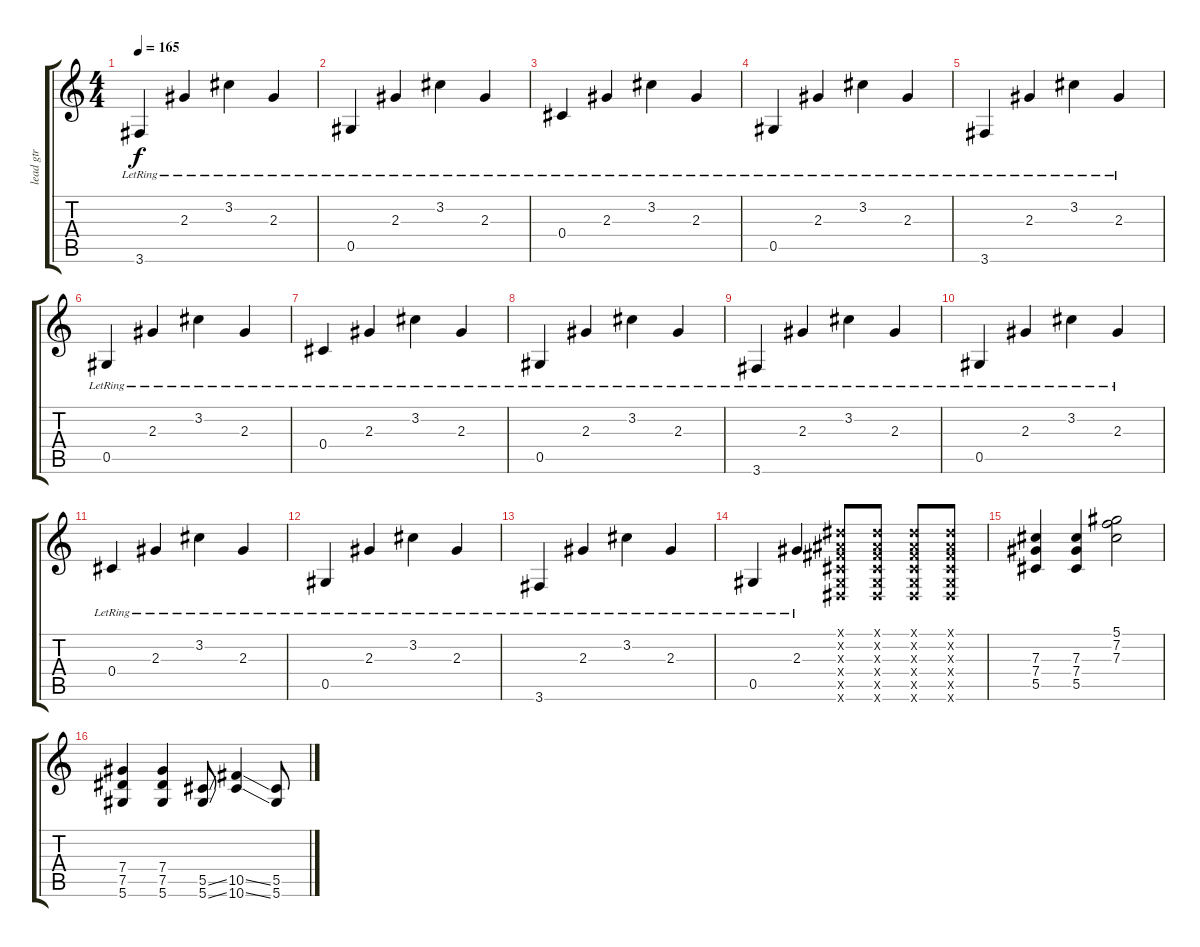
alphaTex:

\track ("lead gtr" "lead gtr") {instrument distortionguitar}
\staff {score tabs}
\tuning (Eb4 Bb3 Gb3 Db3 Ab2 Eb2) {hide}
\ts (4 4)
\tempo 165
\clef g2
\ks c
3.6{lr}.4{dy f} 2.3{lr}.4 3.2{lr}.4 2.3{lr}.4 |
0.5{lr}.4 2.3{lr}.4 3.2{lr}.4 2.3{lr}.4 |
0.4{lr}.4{instrument electricguitarclean} 2.3{lr}.4 3.2{lr}.4 2.3{lr}.4 |
0.5{lr}.4 2.3{lr}.4 3.2{lr}.4 2.3{lr}.4 |
3.6{lr}.4 2.3{lr}.4 3.2{lr}.4 2.3{lr}.4 |
0.5{lr}.4 2.3{lr}.4 3.2{lr}.4 2.3{lr}.4 |
0.4{lr}.4{instrument electricguitarclean} 2.3{lr}.4 3.2{lr}.4 2.3{lr}.4 |
0.5{lr}.4 2.3{lr}.4 3.2{lr}.4 2.3{lr}.4 |
3.6{lr}.4 2.3{lr}.4 3.2{lr}.4 2.3{lr}.4 |
0.5{lr}.4 2.3{lr}.4 3.2{lr}.4 2.3{lr}.4 |
0.4{lr}.4{instrument electricguitarclean} 2.3{lr}.4 3.2{lr}.4 2.3{lr}.4 |
0.5{lr}.4 2.3{lr}.4 3.2{lr}.4 2.3{lr}.4 |
3.6{lr}.4 2.3{lr}.4 3.2{lr}.4 2.3{lr}.4 |
0.5{lr}.4 2.3{lr}.4 (0.1{x} 0.2{x} 0.3{x} 0.4{x} 0.5{x} 0.6{x}).8{instrument distortionguitar} (0.1{x} 0.2{x} 0.3{x} 0.4{x} 0.5{x} 0.6{x}).8 (0.1{x} 0.2{x} 0.3{x} 0.4{x} 0.5{x} 0.6{x}).8 (0.1{x} 0.2{x} 0.3{x} 0.4{x} 0.5{x} 0.6{x}).8 |
(7.3 7.4 5.5).4 (7.3 7.4 5.5).4 (5.1 7.2 7.3).2 |
(7.4 7.5 5.6).4 (7.4 7.5 5.6).4 (5.5{ss} 5.6{ss}).8 (10.5{ss} 10.6{ss}).4 (5.5 5.6).8
